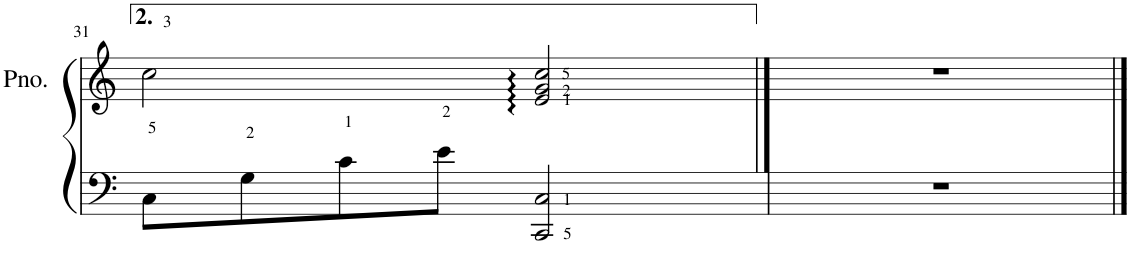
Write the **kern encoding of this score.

**kern	**kern
*part2	*part1
*staff2	*staff1
*I"Klavier	*I"Piano
*	*I'Pno.
!!LO:PB:g=z
*clefF4	*clefG2
*k[]	*k[]
*M4/4	*M4/4
=31	=31
8C\L	2cc\
8G\	.
8c\	.
8e\J	.
2CC/ 2C/	2e/ 2g/ 2cc/
==32	==32
1r	1r
==	==
*-	*-
